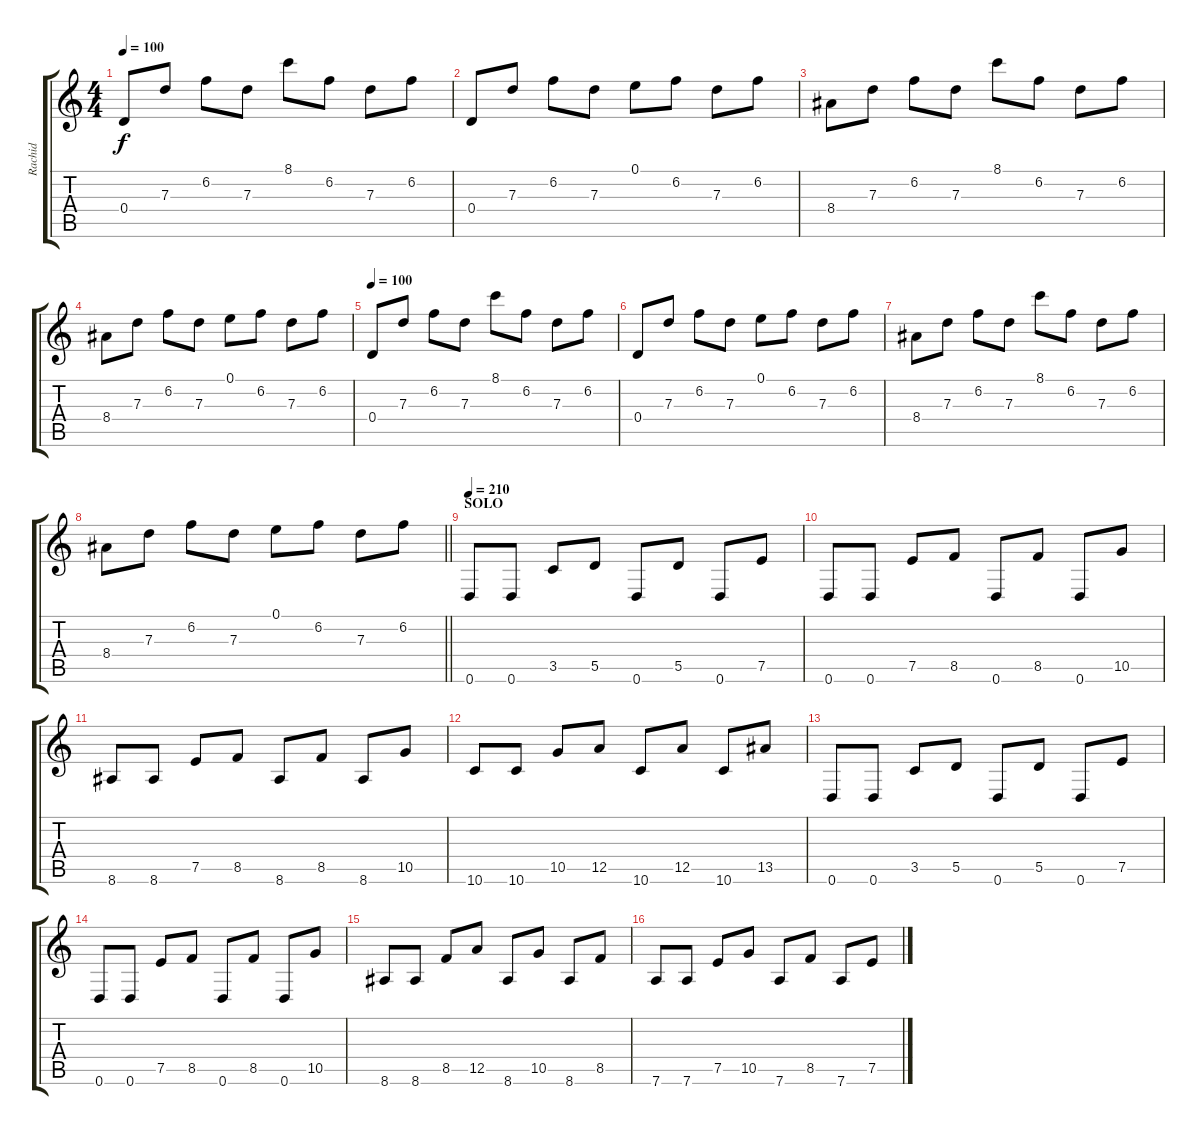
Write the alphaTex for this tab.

\track ("Rachid" "Rachid") {instrument distortionguitar}
\staff {score tabs}
\tuning (E4 B3 G3 D3 A2 D2) {hide}
\ts (4 4)
\tempo 100
\clef g2
\ks c
0.4.8{dy f instrument acousticguitarsteel} 7.3.8 6.2.8 7.3.8 8.1.8 6.2.8 7.3.8 6.2.8 |
0.4.8 7.3.8 6.2.8 7.3.8 0.1.8 6.2.8 7.3.8 6.2.8 |
8.4.8 7.3.8 6.2.8 7.3.8 8.1.8 6.2.8 7.3.8 6.2.8 |
8.4.8 7.3.8 6.2.8 7.3.8 0.1.8 6.2.8 7.3.8 6.2.8 |
\tempo 100
0.4.8{instrument acousticguitarsteel} 7.3.8 6.2.8 7.3.8 8.1.8 6.2.8 7.3.8 6.2.8 |
0.4.8 7.3.8 6.2.8 7.3.8 0.1.8 6.2.8 7.3.8 6.2.8 |
8.4.8 7.3.8 6.2.8 7.3.8 8.1.8 6.2.8 7.3.8 6.2.8 |
\barLineRight lightlight
8.4.8 7.3.8 6.2.8 7.3.8 0.1.8 6.2.8 7.3.8 6.2.8 |
\section ("" "SOLO")
\tempo 210
0.6.8{instrument distortionguitar} 0.6.8 3.5.8 5.5.8 0.6.8 5.5.8 0.6.8 7.5.8 |
0.6.8 0.6.8 7.5.8 8.5.8 0.6.8 8.5.8 0.6.8 10.5.8 |
8.6.8 8.6.8 7.5.8 8.5.8 8.6.8 8.5.8 8.6.8 10.5.8 |
10.6.8 10.6.8 10.5.8 12.5.8 10.6.8 12.5.8 10.6.8 13.5.8 |
0.6.8 0.6.8 3.5.8 5.5.8 0.6.8 5.5.8 0.6.8 7.5.8 |
0.6.8 0.6.8 7.5.8 8.5.8 0.6.8 8.5.8 0.6.8 10.5.8 |
8.6.8 8.6.8 8.5.8 12.5.8 8.6.8 10.5.8 8.6.8 8.5.8 |
7.6.8 7.6.8 7.5.8 10.5.8 7.6.8 8.5.8 7.6.8 7.5.8
